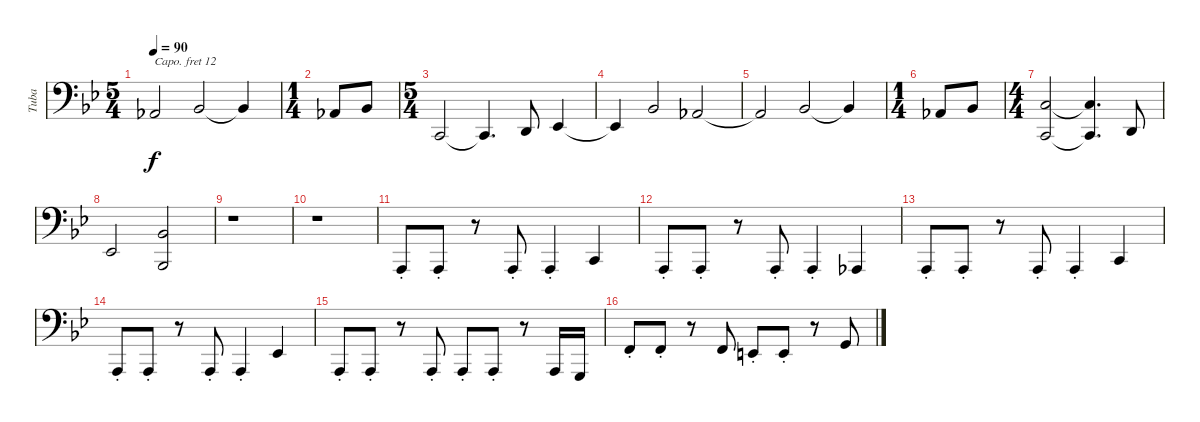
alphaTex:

\track ("Tuba" "Tuba") {instrument tuba}
\staff {score}
\capo 12
\tuning (C3 G2 D2 A1 E1 F0) {hide}
\ts (5 4)
\tempo 90
\clef f4
\ks gminor
4.5{t}.2{dy f} 6.5.2 6.5{t}.4 |
\ts (1 4)
4.5.8 6.5.8 |
\ts (5 4)
7.6.2 7.6{t}.4{d} 9.6.8 10.6.4 |
10.6{t}.4 6.5.2 4.5.2 |
4.5{t}.2 6.5.2 6.5{t}.4 |
\ts (1 4)
4.5.8 6.5.8 |
\ts (4 4)
(8.5 7.6).2 (8.5{t} 7.6{t}).4{d} 9.6.8 |
10.6.2 (6.5 5.6).2 |
r.1 |
r.1 |
4.6{st}.8 4.6{st}.8 r.8 4.6{st}.8 4.6{st}.4 7.6.4 |
4.6{st}.8 4.6{st}.8 r.8 4.6{st}.8 4.6{st}.4 3.6.4 |
4.6{st}.8 4.6{st}.8 r.8 4.6{st}.8 4.6{st}.4 7.6.4 |
4.6{st}.8 4.6{st}.8 r.8 4.6{st}.8 4.6{st}.4 10.6.4 |
4.6{st}.8 4.6{st}.8 r.8 4.6{st}.8 4.6{st}.8 4.6{st}.8 r.8 4.6.16 2.6.16 |
1.5{st}.8 1.5{st}.8 r.8 1.5.8 11.6{st}.8 11.6{st}.8 r.8 3.5.8
